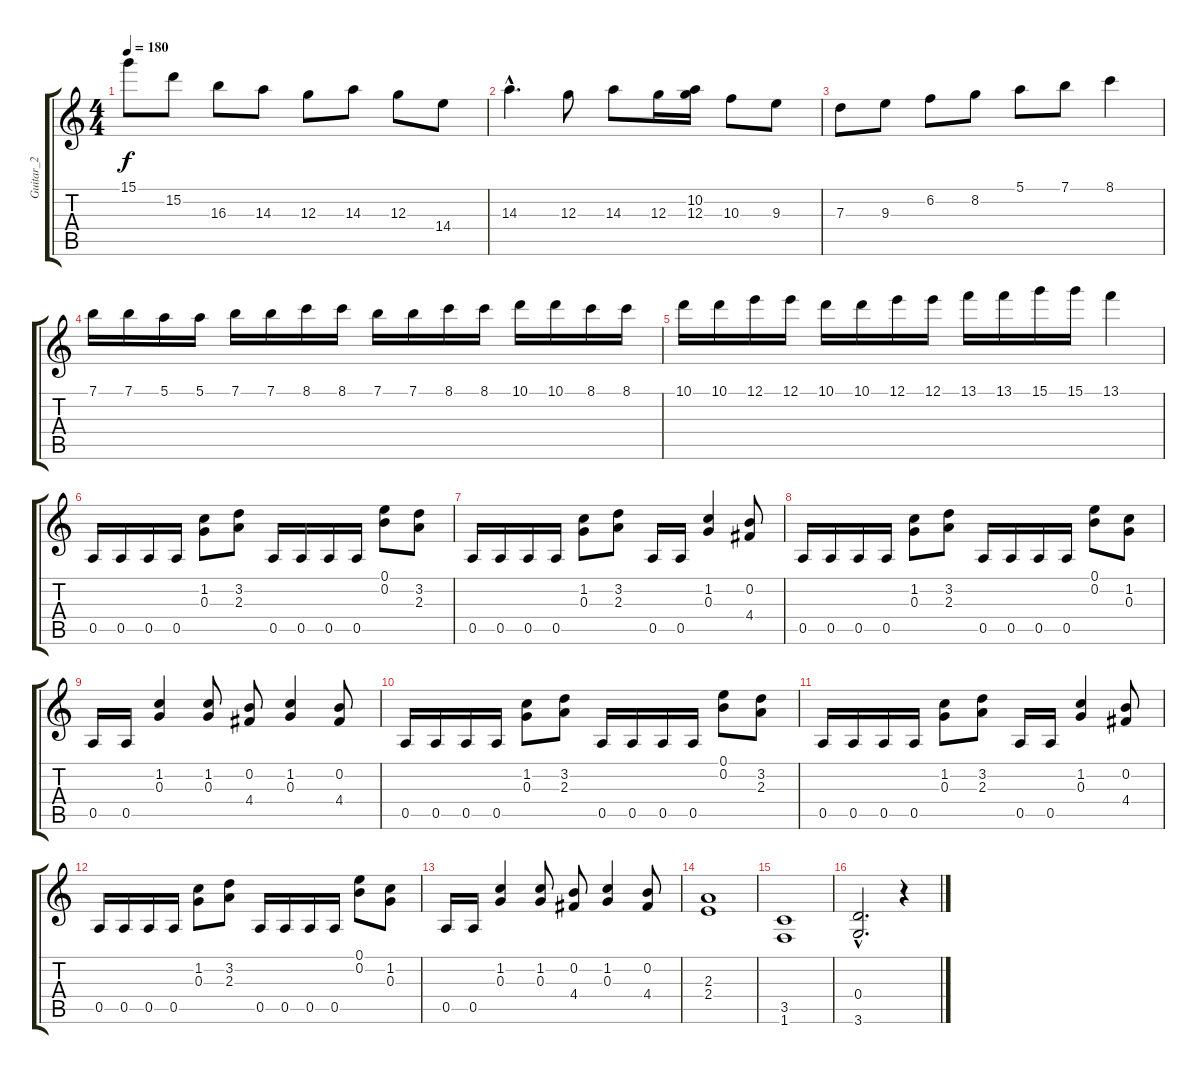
\track ("Guitar_2" "Guitar_2") {instrument distortionguitar}
\staff {score tabs}
\tuning (E4 B3 G3 D3 A2 E2) {hide}
\ts (4 4)
\tempo 180
\clef g2
\ks c
15.1.8{dy f} 15.2.8 16.3.8 14.3.8 12.3.8 14.3.8 12.3.8 14.4.8 |
14.3{hac}.4{d} 12.3.8 14.3.8 12.3.16 (10.2 12.3).16 10.3.8 9.3.8 |
7.3.8 9.3.8 6.2.8 8.2.8 5.1.8 7.1.8 8.1.4 |
7.1.16 7.1.16 5.1.16 5.1.16 7.1.16 7.1.16 8.1.16 8.1.16 7.1.16 7.1.16 8.1.16 8.1.16 10.1.16 10.1.16 8.1.16 8.1.16 |
10.1.16 10.1.16 12.1.16 12.1.16 10.1.16 10.1.16 12.1.16 12.1.16 13.1.16 13.1.16 15.1.16 15.1.16 13.1.4 |
0.5.16 0.5.16 0.5.16 0.5.16 (1.2 0.3).8 (3.2 2.3).8 0.5.16 0.5.16 0.5.16 0.5.16 (0.1 0.2).8 (3.2 2.3).8 |
0.5.16 0.5.16 0.5.16 0.5.16 (1.2 0.3).8 (3.2 2.3).8 0.5.16 0.5.16 (1.2 0.3).4 (0.2 4.4).8 |
0.5.16 0.5.16 0.5.16 0.5.16 (1.2 0.3).8 (3.2 2.3).8 0.5.16 0.5.16 0.5.16 0.5.16 (0.1 0.2).8 (1.2 0.3).8 |
0.5.16 0.5.16 (1.2 0.3).4 (1.2 0.3).8 (0.2 4.4).8 (1.2 0.3).4 (0.2 4.4).8 |
0.5.16 0.5.16 0.5.16 0.5.16 (1.2 0.3).8 (3.2 2.3).8 0.5.16 0.5.16 0.5.16 0.5.16 (0.1 0.2).8 (3.2 2.3).8 |
0.5.16 0.5.16 0.5.16 0.5.16 (1.2 0.3).8 (3.2 2.3).8 0.5.16 0.5.16 (1.2 0.3).4 (0.2 4.4).8 |
0.5.16 0.5.16 0.5.16 0.5.16 (1.2 0.3).8 (3.2 2.3).8 0.5.16 0.5.16 0.5.16 0.5.16 (0.1 0.2).8 (1.2 0.3).8 |
0.5.16 0.5.16 (1.2 0.3).4 (1.2 0.3).8 (0.2 4.4).8 (1.2 0.3).4 (0.2 4.4).8 |
(2.3 2.4).1 |
(3.5 1.6).1 |
(0.4{hac} 3.6{hac}).2{d} r.4
